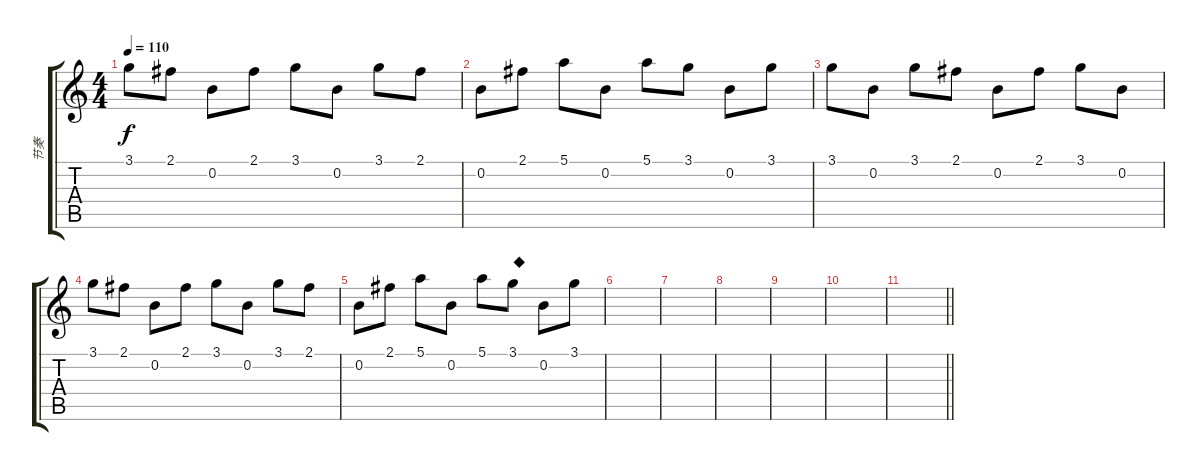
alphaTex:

\track ("节奏" "节奏") {instrument acousticguitarsteel}
\staff {score tabs}
\tuning (E4 B3 G3 D3 A2 E2) {hide}
\ts (4 4)
\tempo 110
\clef g2
\ks c
3.1.8{dy f} 2.1.8 0.2.8 2.1.8 3.1.8 0.2.8 3.1.8 2.1.8 |
0.2.8 2.1.8 5.1.8 0.2.8 5.1.8 3.1.8 0.2.8 3.1.8 |
3.1.8 0.2.8 3.1.8 2.1.8 0.2.8 2.1.8 3.1.8 0.2.8 |
3.1.8 2.1.8 0.2.8 2.1.8 3.1.8 0.2.8 3.1.8 2.1.8 |
0.2.8 2.1.8 5.1.8 0.2.8 5.1.8 3.1.8{txt "◆"} 0.2.8 3.1.8 |
|
|
|
|
|
\barLineRight lightlight
